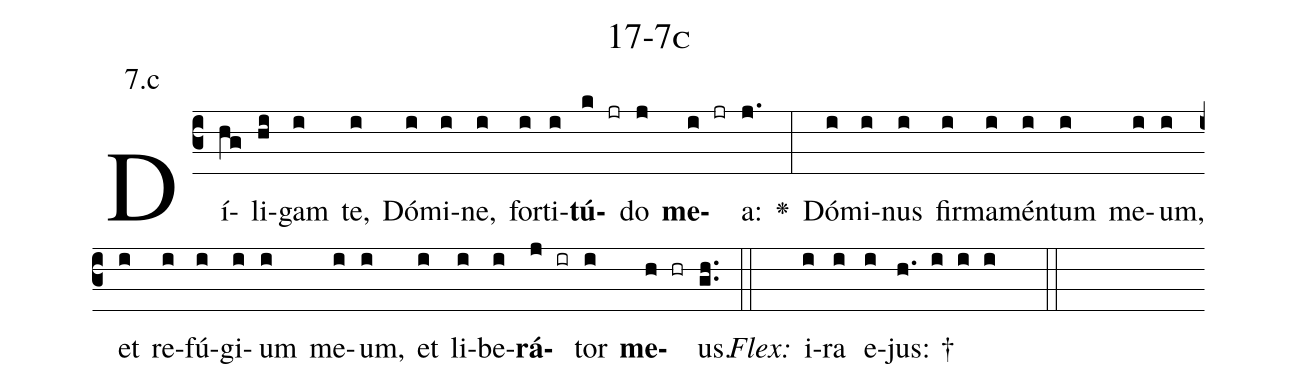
name: 17-7c;
annotation: 7.c;
%%
(c3)Dí(hg)li(hi)gam(i) te,(i) Dó(i)mi(i)ne,(i) for(i)ti(i)<b>tú</b>(k jr)do(j) <b>me</b>(i jr)a:(j.) <v>\greheightstar</v>(:) Dó(i)mi(i)nus(i) fir(i)ma(i)mén(i)tum(i) me(i)um,(i) et(i) re(i)fú(i)gi(i)um(i) me(i)um,(i) et(i) li(i)be(i)<b>rá</b>(j ir)tor(i) <b>me</b>(h hr)us.(gh..) (::)
<i>Flex:</i>()  i(i)ra(i) e(i)jus: †(h. i i i  ::)

%E(i) u(i) o(j) u(i) a(h) e.(gh..) (::)
